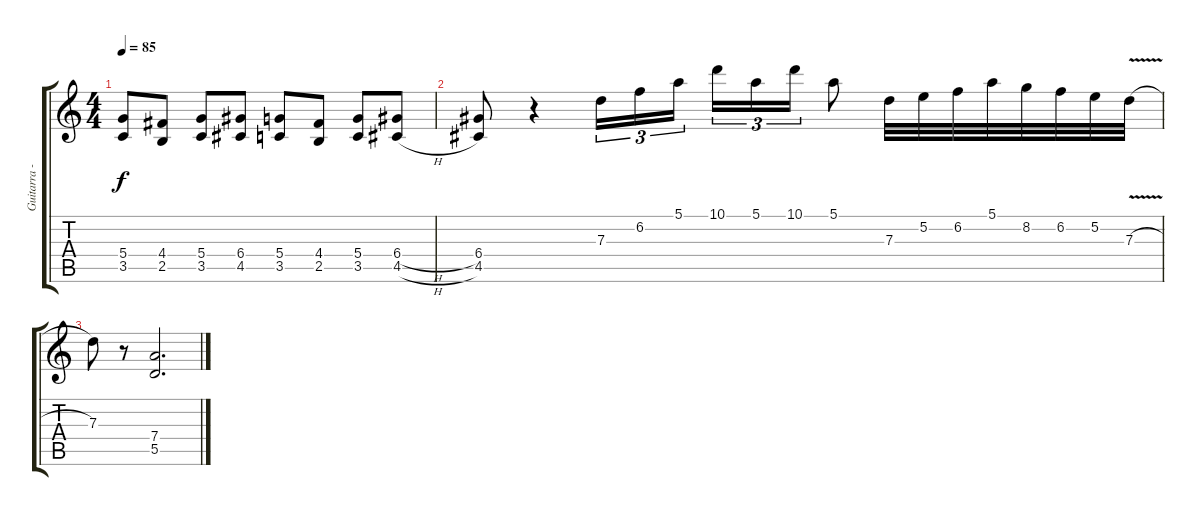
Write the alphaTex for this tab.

\track ("Guitarra - Fabiel" "Guitarra -") {instrument distortionguitar}
\staff {score tabs}
\tuning (E4 B3 G3 D3 A2 E2) {hide}
\ts (4 4)
\tempo 85
\clef g2
\ks c
(5.4 3.5).8{dy f} (4.4 2.5).8 (5.4 3.5).8 (6.4 4.5).8 (5.4 3.5).8 (4.4 2.5).8 (5.4 3.5).8 (6.4{h} 4.5{h}).8 |
(6.4 4.5).8 r.4 7.3.16{tu (3 2)} 6.2.16{tu (3 2)} 5.1.16{tu (3 2)} 10.1.16{tu (3 2)} 5.1.16{tu (3 2)} 10.1.16{tu (3 2)} 5.1.8 7.3.32 5.2.32 6.2.32 5.1.32 8.2.32 6.2.32 5.2.32 7.3{v h}.32 |
7.3.8 r.8 (7.4 5.5).2{d}
